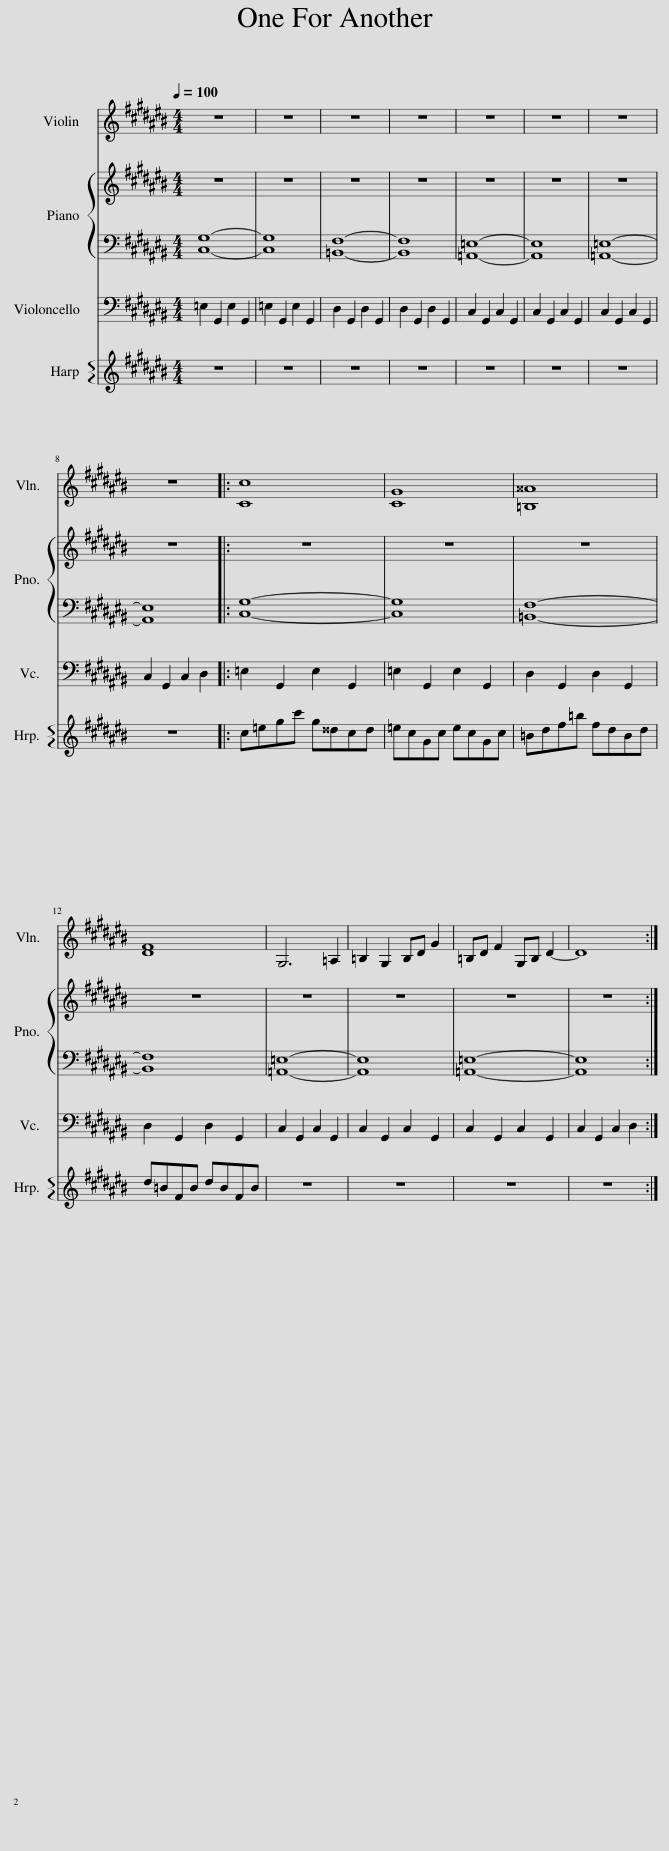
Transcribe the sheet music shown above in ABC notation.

X:1
%%score 1 2 3 4
L:1/8
Q:1/4=100
M:4/4
I:linebreak $
K:C#
V:1 treble
V:2 bass
V:3 bass
V:4 treble
V:1
 z8 | z8 | z8 | z8 | z8 | %5
 z8 | z8 |$ z8 |: [Cc]8 | [CG]8 | %10
 [=B,^^A]8 |$ [DF]8 | G,6 =A,2 | =B,2 G,2 B,D G2 | =B,D F2 G,B, D2- | %15
 D8 :| %16
V:2
 [C,G,]8- | [C,G,]8 | [=B,,F,]8- | [B,,F,]8 | [=A,,=E,]8- | %5
 [A,,E,]8 | [=A,,=E,]8- |$ [A,,E,]8 |: [C,G,]8- | [C,G,]8 | %10
 [=B,,F,]8- |$ [B,,F,]8 | [=A,,=E,]8- | [A,,E,]8 | [=A,,=E,]8- | %15
 [A,,E,]8 :| %16
V:3
 =E,2 G,,2 E,2 G,,2 | =E,2 G,,2 E,2 G,,2 | D,2 G,,2 D,2 G,,2 | D,2 G,,2 D,2 G,,2 | C,2 G,,2 C,2 G,,2 | %5
 C,2 G,,2 C,2 G,,2 | C,2 G,,2 C,2 G,,2 |$ C,2 G,,2 C,2 D,2 |: =E,2 G,,2 E,2 G,,2 | =E,2 G,,2 E,2 G,,2 | %10
 D,2 G,,2 D,2 G,,2 |$ D,2 G,,2 D,2 G,,2 | C,2 G,,2 C,2 G,,2 | C,2 G,,2 C,2 G,,2 | C,2 G,,2 C,2 G,,2 | %15
 C,2 G,,2 C,2 D,2 :| %16
V:4
 z8 | z8 | z8 | z8 | z8 | %5
 z8 | z8 |$ z8 |: c=egc' g^^dcd | =ecGc ecGc | %10
 =Bdf=b fdBd |$ d=BFB dBFB | z8 | z8 | z8 | %15
 z8 :| %16
